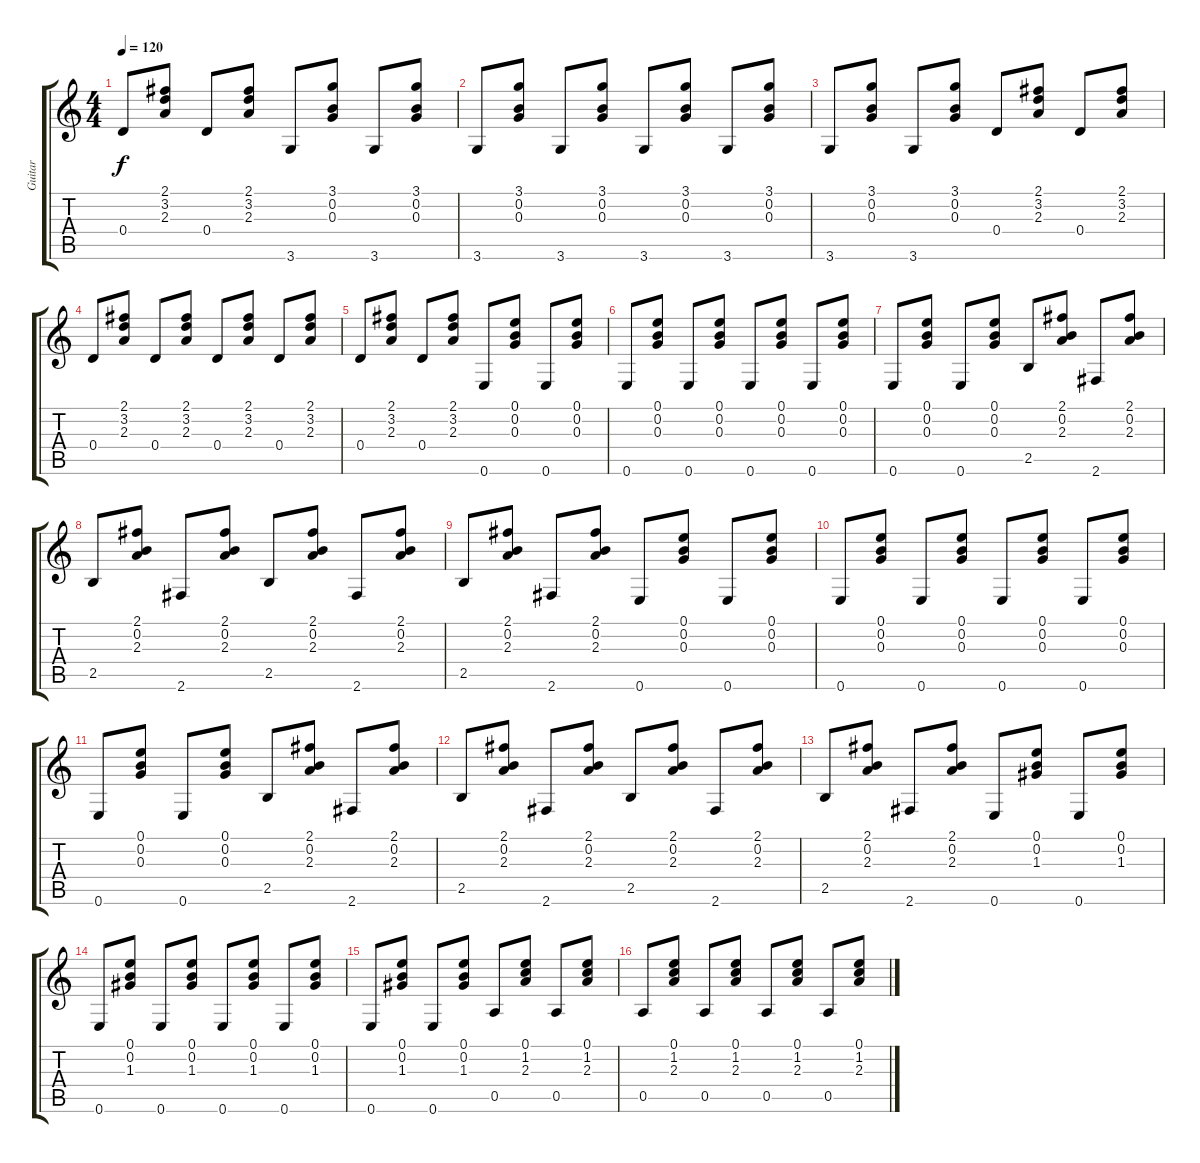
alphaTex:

\track ("Guitar" "Guitar") {instrument acousticguitarnylon}
\staff {score tabs}
\tuning (E4 B3 G3 D3 A2 E2) {hide}
\ts (4 4)
\tempo 120
\clef g2
\ks c
0.4.8{dy f} (2.1 3.2 2.3).8 0.4.8 (2.1 3.2 2.3).8 3.6.8 (3.1 0.2 0.3).8 3.6.8 (3.1 0.2 0.3).8 |
3.6.8 (3.1 0.2 0.3).8 3.6.8 (3.1 0.2 0.3).8 3.6.8 (3.1 0.2 0.3).8 3.6.8 (3.1 0.2 0.3).8 |
3.6.8 (3.1 0.2 0.3).8 3.6.8 (3.1 0.2 0.3).8 0.4.8 (2.1 3.2 2.3).8 0.4.8 (2.1 3.2 2.3).8 |
0.4.8 (2.1 3.2 2.3).8 0.4.8 (2.1 3.2 2.3).8 0.4.8 (2.1 3.2 2.3).8 0.4.8 (2.1 3.2 2.3).8 |
0.4.8 (2.1 3.2 2.3).8 0.4.8 (2.1 3.2 2.3).8 0.6.8 (0.1 0.2 0.3).8 0.6.8 (0.1 0.2 0.3).8 |
0.6.8 (0.1 0.2 0.3).8 0.6.8 (0.1 0.2 0.3).8 0.6.8 (0.1 0.2 0.3).8 0.6.8 (0.1 0.2 0.3).8 |
0.6.8 (0.1 0.2 0.3).8 0.6.8 (0.1 0.2 0.3).8 2.5.8 (2.1 0.2 2.3).8 2.6.8 (2.1 0.2 2.3).8 |
2.5.8 (2.1 0.2 2.3).8 2.6.8 (2.1 0.2 2.3).8 2.5.8 (2.1 0.2 2.3).8 2.6.8 (2.1 0.2 2.3).8 |
2.5.8 (2.1 0.2 2.3).8 2.6.8 (2.1 0.2 2.3).8 0.6.8 (0.1 0.2 0.3).8 0.6.8 (0.1 0.2 0.3).8 |
0.6.8 (0.1 0.2 0.3).8 0.6.8 (0.1 0.2 0.3).8 0.6.8 (0.1 0.2 0.3).8 0.6.8 (0.1 0.2 0.3).8 |
0.6.8 (0.1 0.2 0.3).8 0.6.8 (0.1 0.2 0.3).8 2.5.8 (2.1 0.2 2.3).8 2.6.8 (2.1 0.2 2.3).8 |
2.5.8 (2.1 0.2 2.3).8 2.6.8 (2.1 0.2 2.3).8 2.5.8 (2.1 0.2 2.3).8 2.6.8 (2.1 0.2 2.3).8 |
2.5.8 (2.1 0.2 2.3).8 2.6.8 (2.1 0.2 2.3).8 0.6.8 (0.1 0.2 1.3).8 0.6.8 (0.1 0.2 1.3).8 |
0.6.8 (0.1 0.2 1.3).8 0.6.8 (0.1 0.2 1.3).8 0.6.8 (0.1 0.2 1.3).8 0.6.8 (0.1 0.2 1.3).8 |
0.6.8 (0.1 0.2 1.3).8 0.6.8 (0.1 0.2 1.3).8 0.5.8 (0.1 1.2 2.3).8 0.5.8 (0.1 1.2 2.3).8 |
0.5.8 (0.1 1.2 2.3).8 0.5.8 (0.1 1.2 2.3).8 0.5.8 (0.1 1.2 2.3).8 0.5.8 (0.1 1.2 2.3).8
